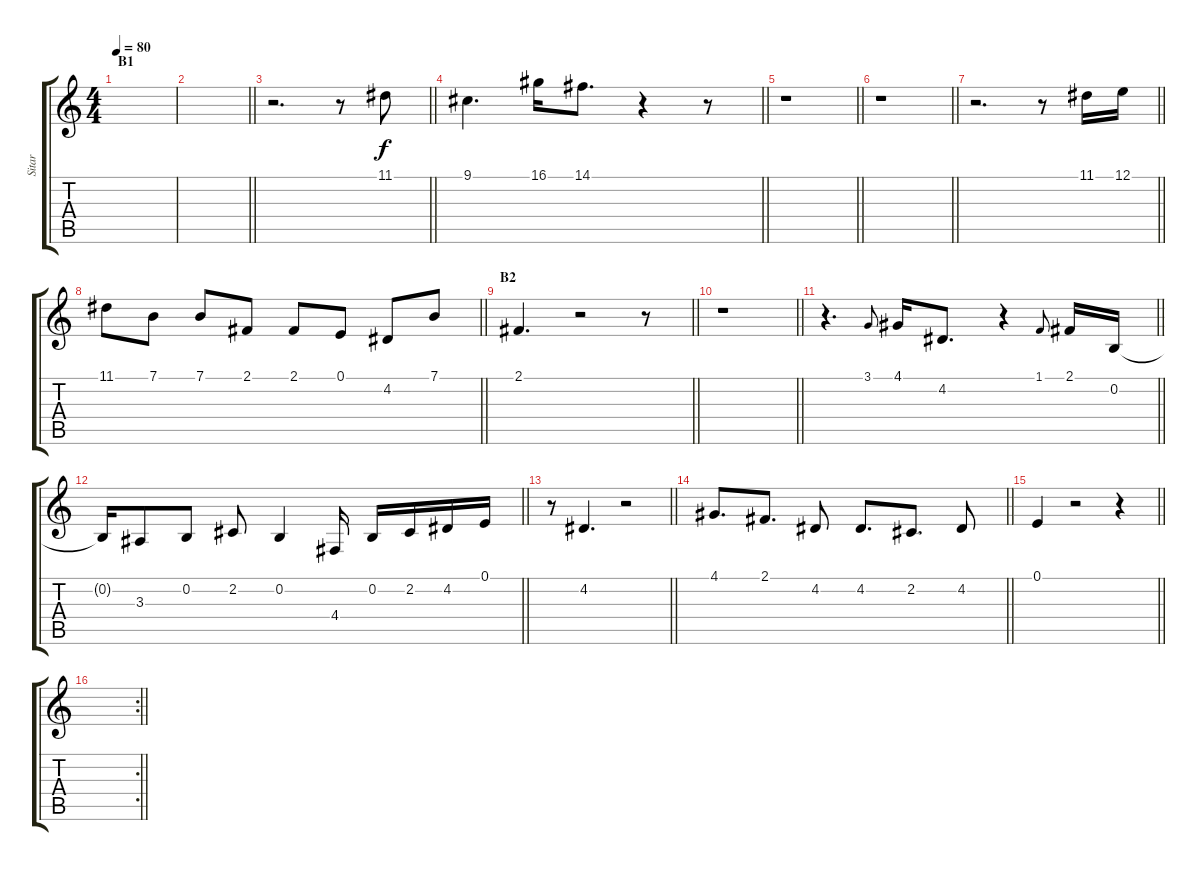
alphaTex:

\track ("Sitar" "Sitar") {instrument sitar}
\staff {score tabs}
\tuning (E4 B3 G3 D3 A2 E2) {hide}
\ts (4 4)
\section ("" "B1")
\tempo 80
\clef g2
\ks c
|
\barLineRight lightlight
|
\barLineRight lightlight
r.2{d} r.8 11.1.8 |
\barLineRight lightlight
9.1.4{d} 16.1.16 14.1.8{d} r.4 r.8 |
\barLineRight lightlight
r.1 |
\barLineRight lightlight
r.1 |
\barLineRight lightlight
r.2{d} r.8 11.1.16 12.1.16 |
\barLineRight lightlight
11.1.8 7.1.8 7.1.8 2.1.8 2.1.8 0.1.8 4.2.8 7.1.8 |
\section ("" "B2")
\barLineRight lightlight
2.1.4{d} r.2 r.8 |
\barLineRight lightlight
r.1 |
\barLineRight lightlight
r.4{d} 3.1.8{gr onbeat} 4.1.16 4.2.8{d} r.4 1.1.8{gr onbeat} 2.1.16 0.2.16 |
\barLineRight lightlight
0.2{t}.16 3.3.8 0.2.8 2.2.8 0.2.4 4.4.16 0.2.16 2.2.16 4.2.16 0.1.16 |
\barLineRight lightlight
r.8 4.2.4{d} r.2 |
\barLineRight lightlight
4.1.8{d} 2.1.8{d} 4.2.8 4.2.8{d} 2.2.8{d} 4.2.8 |
\barLineRight lightlight
0.1.4 r.2 r.4 |
\rc 2
\barLineRight lightlight
